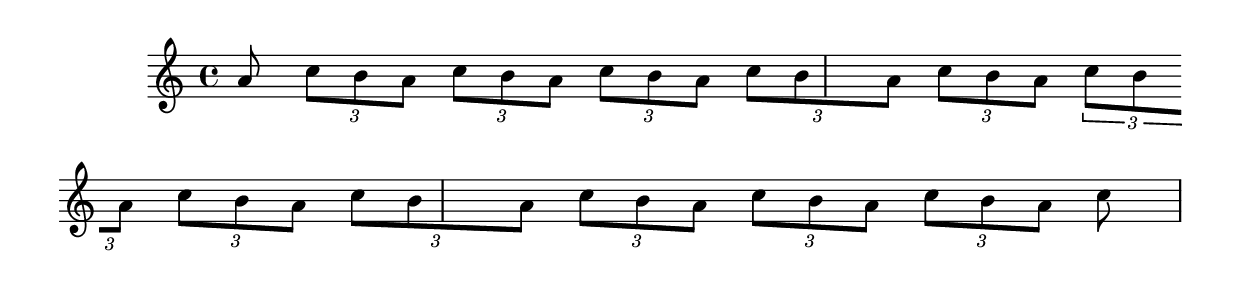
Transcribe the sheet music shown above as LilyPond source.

%% DO NOT EDIT this file manually; it was automatically
%% generated from the LilyPond Snippet Repository
%% (http://lsr.di.unimi.it).
%%
%% Make any changes in the LSR itself, or in
%% `Documentation/snippets/new/`, then run
%% `scripts/auxiliar/makelsr.pl`.
%%
%% This file is in the public domain.

\version "2.24.0"

\header {
  lsrtags = "rhythms, version-specific"

  texidoc = "
This artificial example shows how both manual and automatic line breaks
may be permitted to within a beamed tuplet. Note that such off-beat
tuplets have to be beamed manually.
"

  doctitle = "Permitting line breaks within beamed tuplets"
} % begin verbatim


\layout {
  \context {
    \Voice
    % Permit line breaks within tuplets
    \remove "Forbid_line_break_engraver"
    % Allow beams to be broken at line breaks
    \override Beam.breakable = ##t
  }
}
\relative c'' {
  a8
  \repeat unfold 5 { \tuplet 3/2 { c[ b a] } }
  % Insert a manual line break within a tuplet
  \tuplet 3/2 { c[ b \bar "" \break a] }
  \repeat unfold 5 { \tuplet 3/2 { c[ b a] } }
  c8
}
